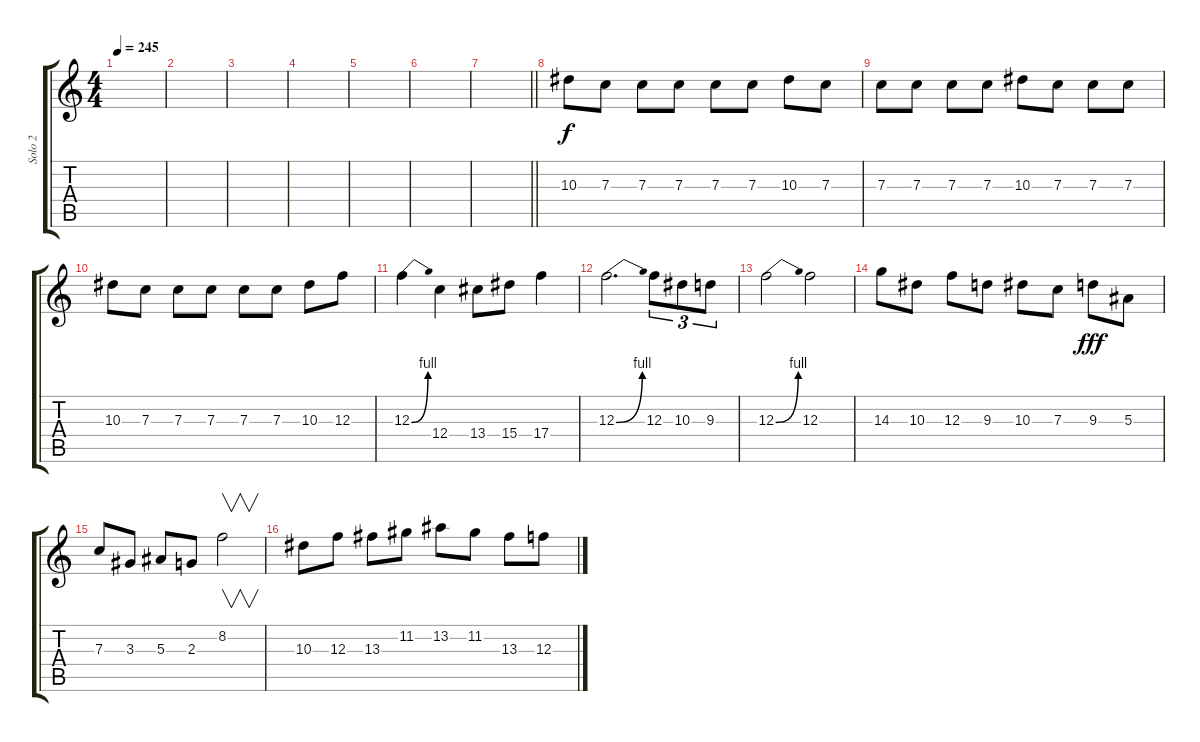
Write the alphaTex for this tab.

\track ("Solo 2" "Solo 2") {instrument distortionguitar}
\staff {score tabs}
\tuning (D4 A3 F3 C3 G2 C2) {hide}
\ts (4 4)
\tempo 245
\clef g2
\ks c
|
|
|
|
|
|
\barLineRight lightlight
|
10.3.8 7.3.8 7.3.8 7.3.8 7.3.8 7.3.8 10.3.8 7.3.8 |
7.3.8 7.3.8 7.3.8 7.3.8 10.3.8 7.3.8 7.3.8 7.3.8 |
10.3.8 7.3.8 7.3.8 7.3.8 7.3.8 7.3.8 10.3.8 12.3.8 |
12.3{be (bend 0 0 60 4)}.4 12.4.4 13.4.8 15.4.8 17.4.4 |
12.3{be (bend 0 0 60 4)}.2{d} 12.3.8{tu (3 2)} 10.3.8{tu (3 2)} 9.3.8{tu (3 2)} |
12.3{be (bend 0 0 60 4)}.2 12.3.2 |
14.3.8 10.3.8 12.3.8 9.3.8 10.3.8 7.3.8 9.3.8{dy fff} 5.3.8 |
7.3.8 3.3.8 5.3.8 2.3.8 8.2.2{v instrument guitarharmonics} |
10.3.8{instrument distortionguitar} 12.3.8 13.3.8 11.2.8 13.2.8 11.2.8 13.3.8 12.3.8
